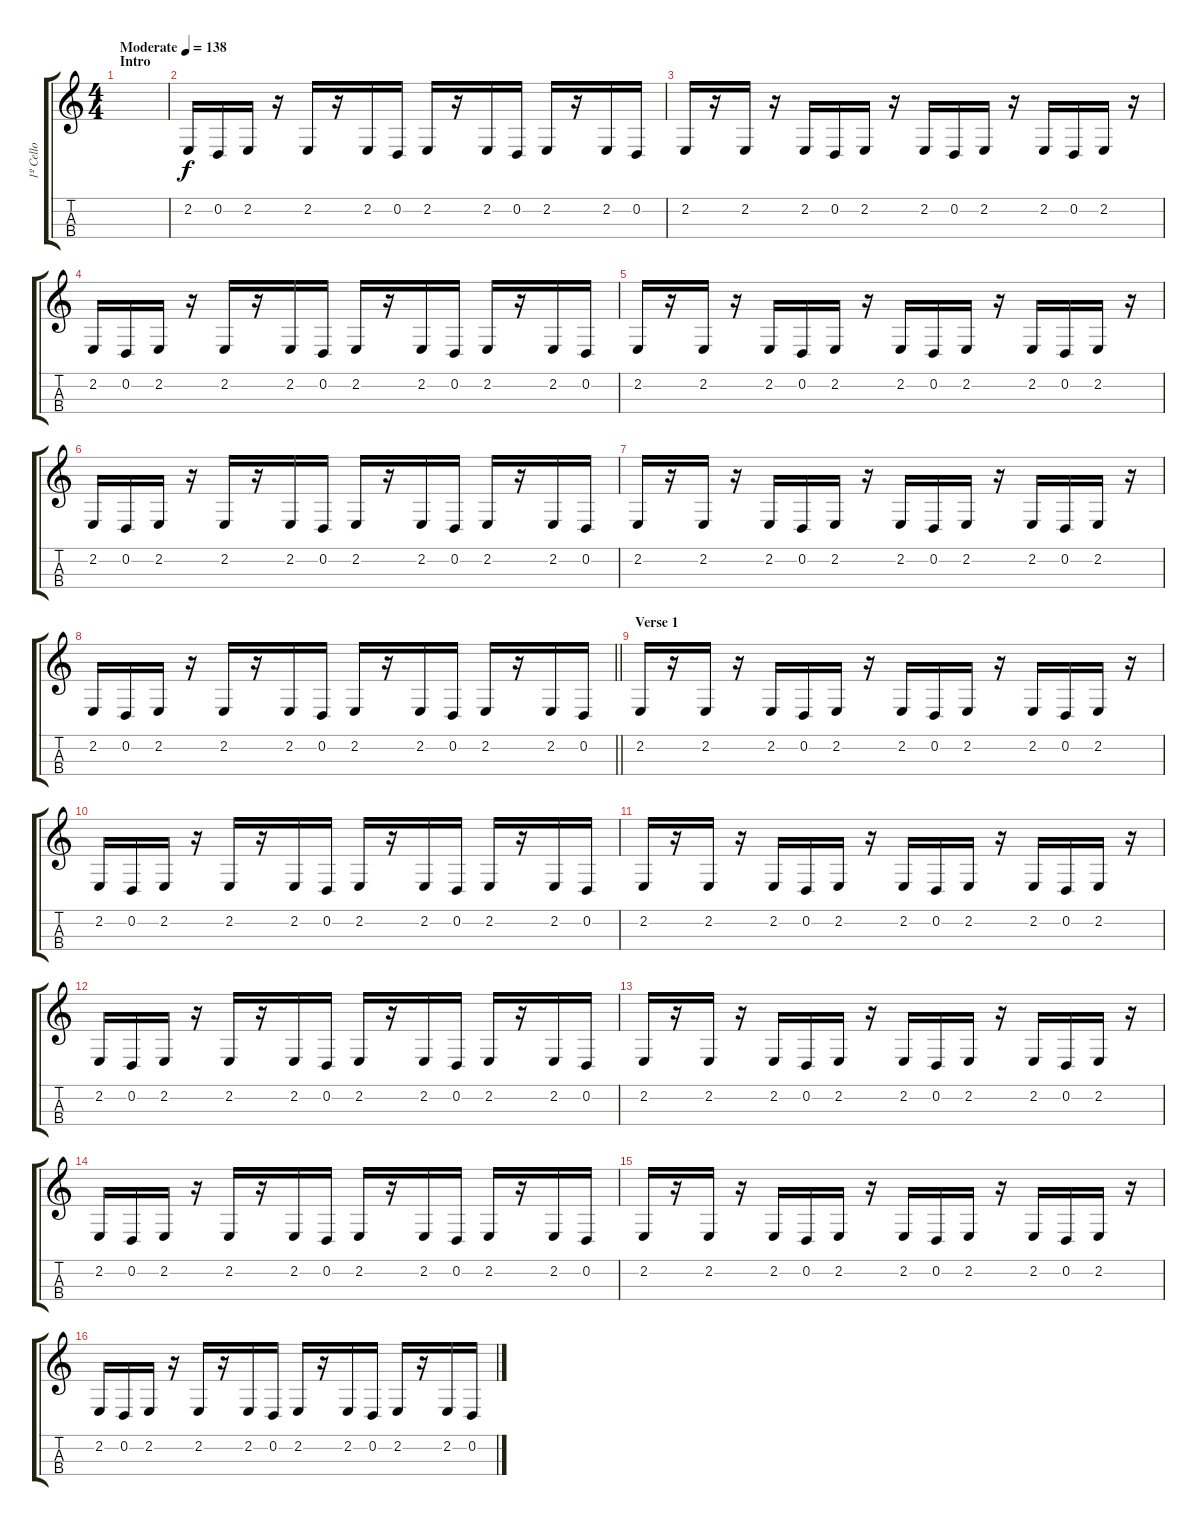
\track ("1º Cello" "1º Cello") {instrument cello}
\staff {score tabs}
\tuning (A3 D3 G2 C2) {hide}
\ts (4 4)
\section ("" "Intro")
\tempo (138 "Moderate")
\clef g2
\ks c
|
2.2.16 0.2.16 2.2.16 r.16 2.2.16 r.16 2.2.16 0.2.16 2.2.16 r.16 2.2.16 0.2.16 2.2.16 r.16 2.2.16 0.2.16 |
2.2.16 r.16 2.2.16 r.16 2.2.16 0.2.16 2.2.16 r.16 2.2.16 0.2.16 2.2.16 r.16 2.2.16 0.2.16 2.2.16 r.16 |
2.2.16 0.2.16 2.2.16 r.16 2.2.16 r.16 2.2.16 0.2.16 2.2.16 r.16 2.2.16 0.2.16 2.2.16 r.16 2.2.16 0.2.16 |
2.2.16 r.16 2.2.16 r.16 2.2.16 0.2.16 2.2.16 r.16 2.2.16 0.2.16 2.2.16 r.16 2.2.16 0.2.16 2.2.16 r.16 |
2.2.16 0.2.16 2.2.16 r.16 2.2.16 r.16 2.2.16 0.2.16 2.2.16 r.16 2.2.16 0.2.16 2.2.16 r.16 2.2.16 0.2.16 |
2.2.16 r.16 2.2.16 r.16 2.2.16 0.2.16 2.2.16 r.16 2.2.16 0.2.16 2.2.16 r.16 2.2.16 0.2.16 2.2.16 r.16 |
\barLineRight lightlight
2.2.16 0.2.16 2.2.16 r.16 2.2.16 r.16 2.2.16 0.2.16 2.2.16 r.16 2.2.16 0.2.16 2.2.16 r.16 2.2.16 0.2.16 |
\section ("" "Verse 1")
2.2.16 r.16 2.2.16 r.16 2.2.16 0.2.16 2.2.16 r.16 2.2.16 0.2.16 2.2.16 r.16 2.2.16 0.2.16 2.2.16 r.16 |
2.2.16 0.2.16 2.2.16 r.16 2.2.16 r.16 2.2.16 0.2.16 2.2.16 r.16 2.2.16 0.2.16 2.2.16 r.16 2.2.16 0.2.16 |
2.2.16 r.16 2.2.16 r.16 2.2.16 0.2.16 2.2.16 r.16 2.2.16 0.2.16 2.2.16 r.16 2.2.16 0.2.16 2.2.16 r.16 |
2.2.16 0.2.16 2.2.16 r.16 2.2.16 r.16 2.2.16 0.2.16 2.2.16 r.16 2.2.16 0.2.16 2.2.16 r.16 2.2.16 0.2.16 |
2.2.16 r.16 2.2.16 r.16 2.2.16 0.2.16 2.2.16 r.16 2.2.16 0.2.16 2.2.16 r.16 2.2.16 0.2.16 2.2.16 r.16 |
2.2.16 0.2.16 2.2.16 r.16 2.2.16 r.16 2.2.16 0.2.16 2.2.16 r.16 2.2.16 0.2.16 2.2.16 r.16 2.2.16 0.2.16 |
2.2.16 r.16 2.2.16 r.16 2.2.16 0.2.16 2.2.16 r.16 2.2.16 0.2.16 2.2.16 r.16 2.2.16 0.2.16 2.2.16 r.16 |
2.2.16 0.2.16 2.2.16 r.16 2.2.16 r.16 2.2.16 0.2.16 2.2.16 r.16 2.2.16 0.2.16 2.2.16 r.16 2.2.16 0.2.16
